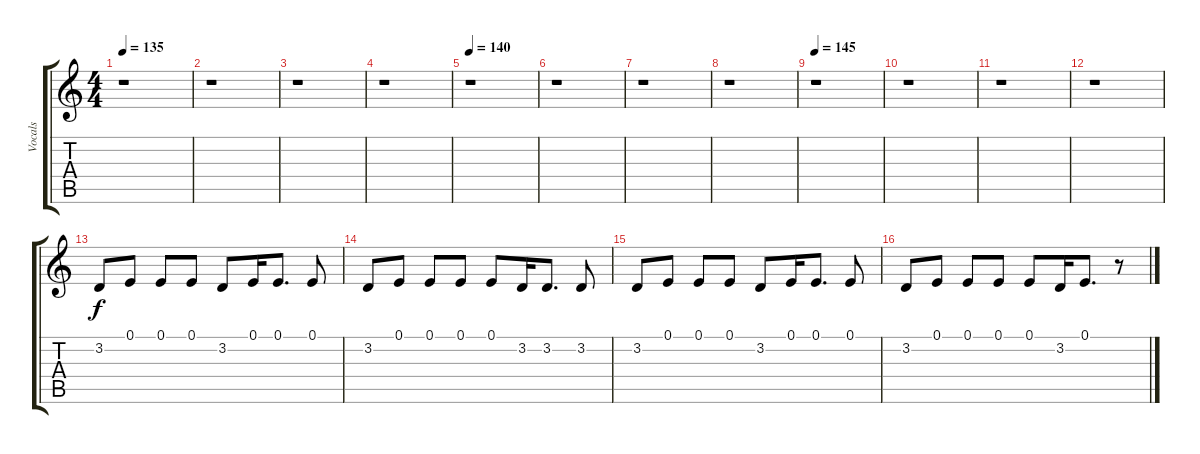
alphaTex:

\track ("Vocals" "Vocals") {instrument voiceoohs}
\staff {score tabs}
\tuning (E4 B3 G3 D3 A2 E2) {hide}
\ts (4 4)
\tempo 135
\clef g2
\ks c
r.1{dy f instrument voiceoohs} |
r.1 |
r.1 |
r.1 |
\tempo 140
r.1 |
r.1 |
r.1 |
r.1 |
\tempo 145
r.1 |
r.1 |
r.1 |
r.1 |
3.2.8 0.1.8 0.1.8 0.1.8 3.2.8 0.1.16 0.1.8{d} 0.1.8 |
3.2.8 0.1.8 0.1.8 0.1.8 0.1.8 3.2.16 3.2.8{d} 3.2.8 |
3.2.8 0.1.8 0.1.8 0.1.8 3.2.8 0.1.16 0.1.8{d} 0.1.8 |
3.2.8 0.1.8 0.1.8 0.1.8 0.1.8 3.2.16 0.1.8{d} r.8
